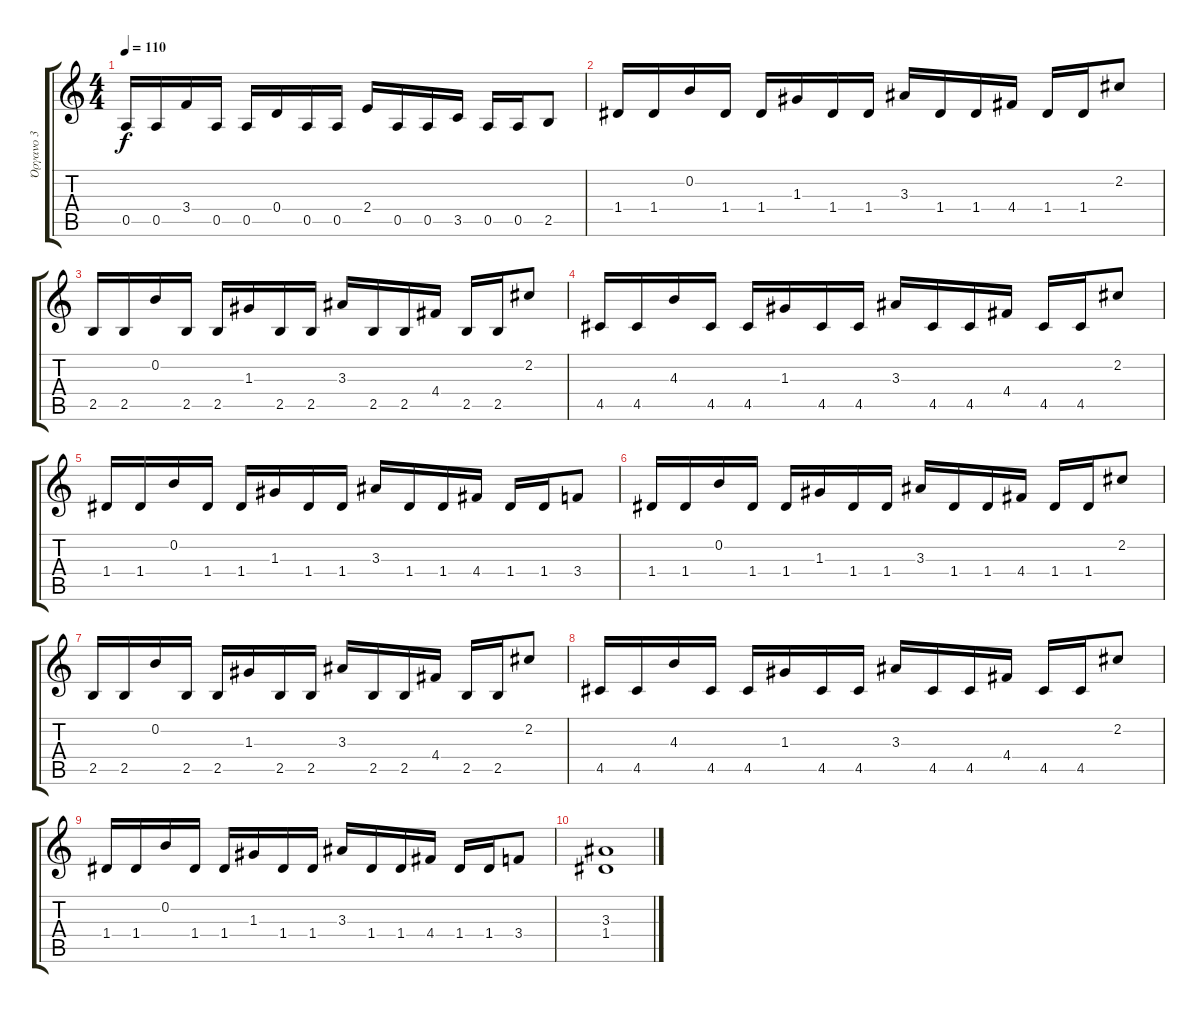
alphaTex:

\track ("Όργανο 3" "Όργανο 3") {instrument distortionguitar}
\staff {score tabs}
\tuning (E4 B3 G3 D3 A2 E2) {hide}
\ts (4 4)
\tempo 110
\clef g2
\ks c
0.5.16{dy f} 0.5.16 3.4.16 0.5.16 0.5.16 0.4.16 0.5.16 0.5.16 2.4.16 0.5.16 0.5.16 3.5.16 0.5.16 0.5.16 2.5.8 |
1.4.16 1.4.16 0.2.16 1.4.16 1.4.16 1.3.16 1.4.16 1.4.16 3.3.16 1.4.16 1.4.16 4.4.16 1.4.16 1.4.16 2.2.8 |
2.5.16 2.5.16 0.2.16 2.5.16 2.5.16 1.3.16 2.5.16 2.5.16 3.3.16 2.5.16 2.5.16 4.4.16 2.5.16 2.5.16 2.2.8 |
4.5.16 4.5.16 4.3.16 4.5.16 4.5.16 1.3.16 4.5.16 4.5.16 3.3.16 4.5.16 4.5.16 4.4.16 4.5.16 4.5.16 2.2.8 |
1.4.16 1.4.16 0.2.16 1.4.16 1.4.16 1.3.16 1.4.16 1.4.16 3.3.16 1.4.16 1.4.16 4.4.16 1.4.16 1.4.16 3.4.8 |
1.4.16 1.4.16 0.2.16 1.4.16 1.4.16 1.3.16 1.4.16 1.4.16 3.3.16 1.4.16 1.4.16 4.4.16 1.4.16 1.4.16 2.2.8 |
2.5.16 2.5.16 0.2.16 2.5.16 2.5.16 1.3.16 2.5.16 2.5.16 3.3.16 2.5.16 2.5.16 4.4.16 2.5.16 2.5.16 2.2.8 |
4.5.16 4.5.16 4.3.16 4.5.16 4.5.16 1.3.16 4.5.16 4.5.16 3.3.16 4.5.16 4.5.16 4.4.16 4.5.16 4.5.16 2.2.8 |
1.4.16 1.4.16 0.2.16 1.4.16 1.4.16 1.3.16 1.4.16 1.4.16 3.3.16 1.4.16 1.4.16 4.4.16 1.4.16 1.4.16 3.4.8 |
(3.3 1.4).1
